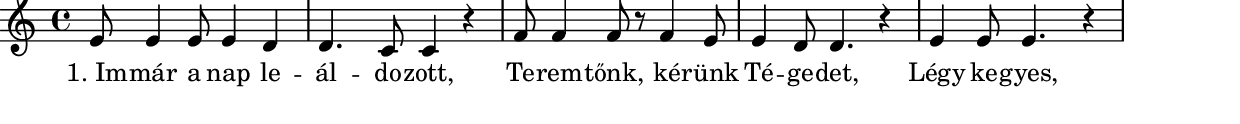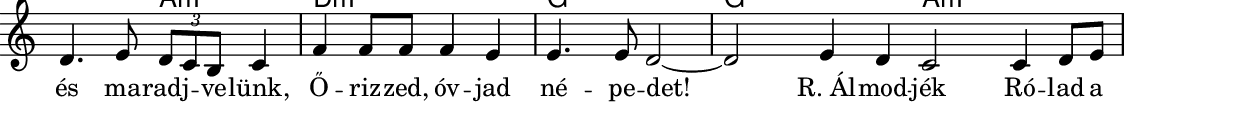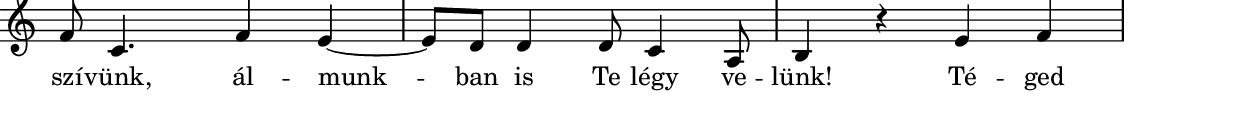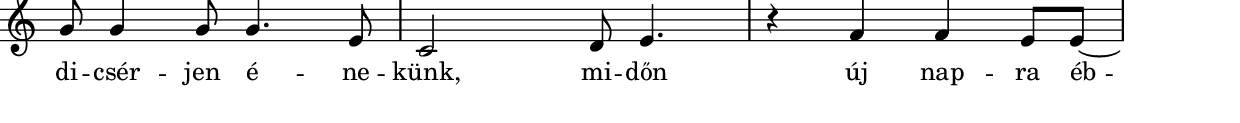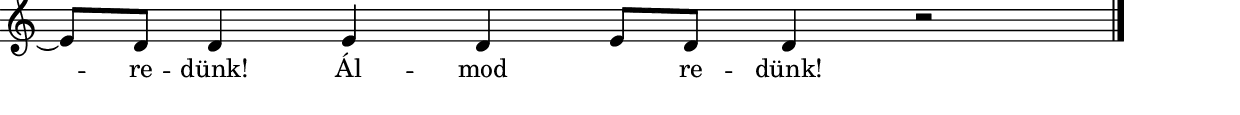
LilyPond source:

% MusicXML to Lilypond converter by Kovi

szovegAAA = \lyricmode {  "1. Im" -- "már" "a" "nap" "le" -- "ál" -- "do" -- "zott," "Te" -- "rem" -- "tőnk," "ké" -- "rünk" "Té" -- "ge" -- "det," "Légy" "ke" -- "gyes," "és" "ma" -- "radj" --  \skip 4 "ve" -- "lünk," "Ő" -- "riz" -- "zed," "óv" -- "jad" "né" -- "pe" -- "det!" "R. Ál" -- "mod" -- "jék" "Ró" -- "lad" "a" "szí" -- "vünk," "ál" -- "munk" -- "ban" "is" "Te" "légy" "ve" -- "lünk!" "Té" -- "ged" "di" -- "csér" -- "jen" "é" -- "ne" -- "künk," "mi" -- "dőn" "új" "nap" -- "ra" "éb" -- "re" -- "dünk!" "Ál" -- "mod"  \skip 4 "re" -- "dünk!"  }

% Analyzing...
% 1 parts
% 1 Staff
% forceBassClefActive = 
melody = {
% 80 notes in the part
% 1 voices

\new Staff
\new Voice {
% 80 notes
% 18 mesaures

% Measure 1
\clef "treble"
\key c \major
\time 4/4 
e'8 e'4 e'8 e'4 d'4 
% Measure 2
d'4. c'8 c'4 r4 
% Measure 3
f'8 f'4 f'8 r8 f'4 e'8 
% Measure 4
e'4 d'8 d'4. r4 
% Measure 5
e'4 e'8 e'4. r4 
% Measure 6
\break
d'4. e'8 \times 2/3 { d'8 c'8 b8  } c'4 
% Measure 7
f'4 f'8 f'8 f'4 e'4 
% Measure 8
e'4. e'8 d'2~ 
% Measure 9
d'2 \once \override Score.RehearsalMark #'self-alignment-X = #LEFT
\mark \markup{ \fontsize #-1 \box Refrén } 
e'4 d'4 
% Measure 10
\repeat volta 2 {
\bar "|:" c'2 c'4 d'8 e'8 
% Measure 11
\break
f'8 c'4. f'4 e'4~ 
% Measure 12
e'8 d'8 d'4 d'8 c'4 a8 
% Measure 13
b4 r4 e'4 f'4 
% Measure 14
g'8 g'4 g'8 g'4. e'8 
% Measure 15
c'2 d'8 e'4. 
% Measure 16
r4 f'4 f'4 e'8 e'8~ 
% Measure 17
}\alternative {
{\break
e'8 d'8 d'4 e'4 d'4 \bar ":|" }
% Measure 18
{e'8 d'8 d'4 r2 \bar "|." }
}
} % voice
\addlyrics { \szovegAAA }

} % melody


harmonies = \chordmode {
% 19 chords
\germanChords
c4 s4 s4 s4 a4:m s4 s4 s4 d4:m s4 s4 s4 g4 s4 s4 s4 c4 s8 e4:m s4 s4 s4 s8 a4:m s4 d4:m s4 s4 s4 g4 s4 s4 s4 g4 s4 s4 s4 a4:m s4 s4 s4 f4 s4 s4 s4 s4 d4:m s4 s4 g4 s4 s4 s4 e4:m s4 s4 s4 a4:m s4 s4 s4 f4 s4 s4 s4 g4 s4 s4 s4 g4
}

\include "../../definitions.ly"
